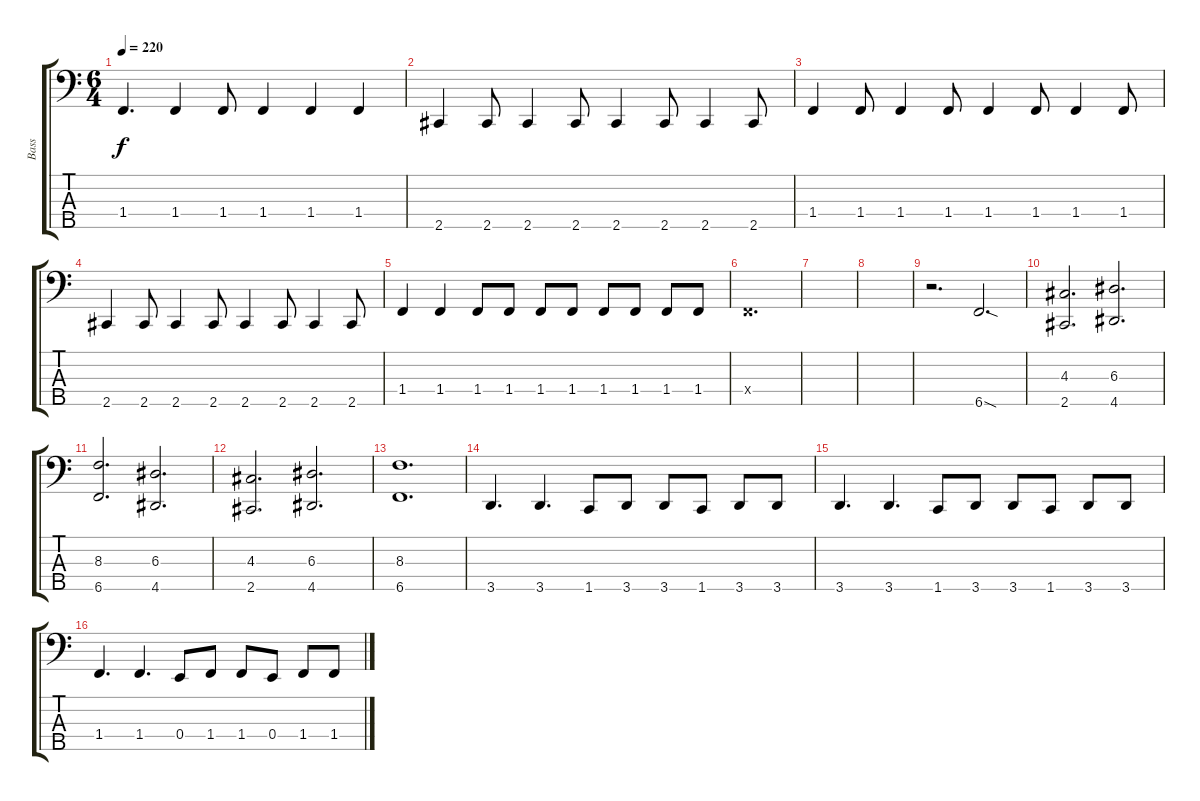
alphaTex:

\track ("Bass" "Bass") {instrument electricbassfinger}
\staff {score tabs}
\tuning (G2 D2 A1 E1 B0) {hide}
\ts (6 4)
\tempo 220
\clef f4
\ks c
1.4.4{d dy f} 1.4.4 1.4.8 1.4.4 1.4.4 1.4.4 |
2.5.4 2.5.8 2.5.4 2.5.8 2.5.4 2.5.8 2.5.4 2.5.8 |
1.4.4 1.4.8 1.4.4 1.4.8 1.4.4 1.4.8 1.4.4 1.4.8 |
2.5.4 2.5.8 2.5.4 2.5.8 2.5.4 2.5.8 2.5.4 2.5.8 |
1.4.4 1.4.4 1.4.8 1.4.8 1.4.8 1.4.8 1.4.8 1.4.8 1.4.8 1.4.8 |
1.4{x}.1{d} |
|
|
r.2{d} 6.5{sod}.2{d} |
(4.3 2.5).2{d} (6.3 4.5).2{d} |
(8.3 6.5).2{d} (6.3 4.5).2{d} |
(4.3 2.5).2{d} (6.3 4.5).2{d} |
(8.3 6.5).1{d} |
3.5.4{d} 3.5.4{d} 1.5.8 3.5.8 3.5.8 1.5.8 3.5.8 3.5.8 |
3.5.4{d} 3.5.4{d} 1.5.8 3.5.8 3.5.8 1.5.8 3.5.8 3.5.8 |
1.4.4{d} 1.4.4{d} 0.4.8 1.4.8 1.4.8 0.4.8 1.4.8 1.4.8
